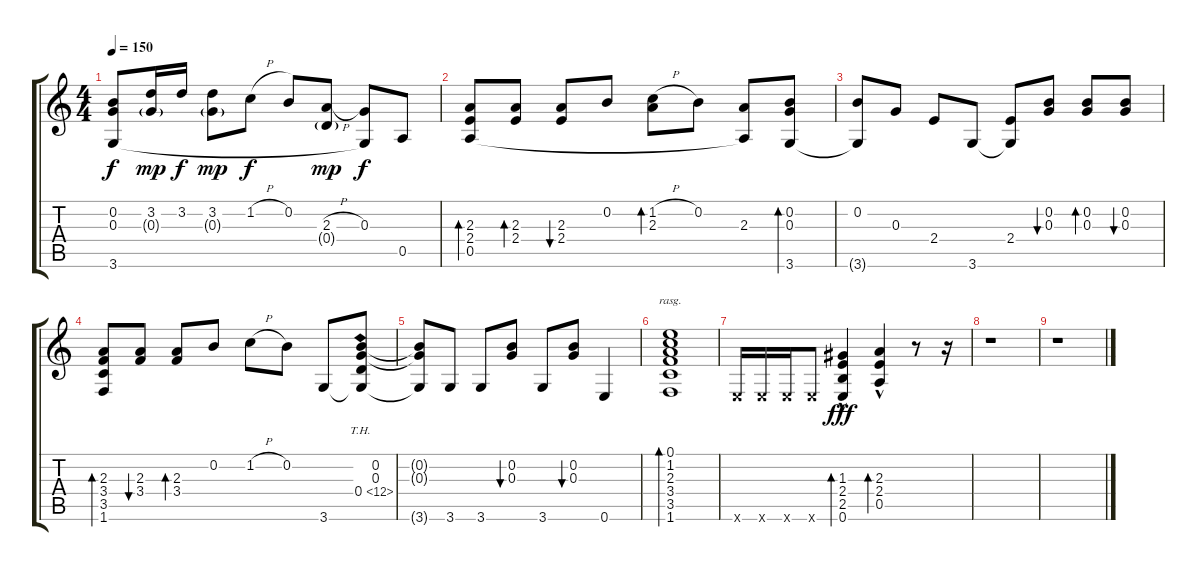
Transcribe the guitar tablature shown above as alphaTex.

\track "" {instrument acousticguitarsteel}
\staff {score tabs}
\tuning (E4 B3 G3 D3 A2 E2) {hide}
\ts (4 4)
\tempo 150
\clef g2
\ks c
(0.2{t} 0.3{t} 3.6{t}).8{dy f} (3.2 0.3{g}).16{dy mp} 3.2.16{dy f} (3.2 0.3{g}).8{dy mp} 1.2{h}.8{dy f} 0.2.8 (2.3{h} 0.4{g}).8{dy mp} (0.3 3.6{t}).8{dy f} 0.5.8 |
(2.3 2.4 0.5).8{bd 120} (2.3 2.4).8{bd 120} (2.3 2.4).8{bu 120} 0.2.8 (1.2{h} 2.3).8{bd 60} 0.2.8 (2.3 0.5{t}).8 (0.2 0.3 3.6).8{bd 120} |
(0.2 3.6{t}).8 0.3.8 2.4.8 3.6.8 (2.4 3.6{t}).8 (0.2 0.3).8{bu 240} (0.2 0.3).8{bd 240} (0.2 0.3).8{bu 240} |
(2.3 3.4 3.5 1.6).8{bd 60} (2.3 3.4).8{bu 120} (2.3 3.4).8{bd 120} 0.2.8 1.2{h}.8 0.2.8 3.6.8 (0.2 0.3 0.4{th 12} 3.6{t}).8 |
(0.2{t} 0.3{t} 3.6{t}).8 3.6.8 3.6.8 (0.2 0.3).8{bu 60} 3.6.8 (0.2 0.3).8{bu 60} 0.6.4 |
(0.1 1.2 2.3 3.4 3.5 1.6).1{bd 60 rasg ii} |
0.6{x}.16 0.6{x}.16 0.6{x}.16 0.6{x}.8 (1.3 2.4 2.5{hac} 0.6).4{bd 60 dy fff} (2.3 2.4{hac} 0.5).4{bd 60} r.8 r.16 |
r.1 |
r.1
